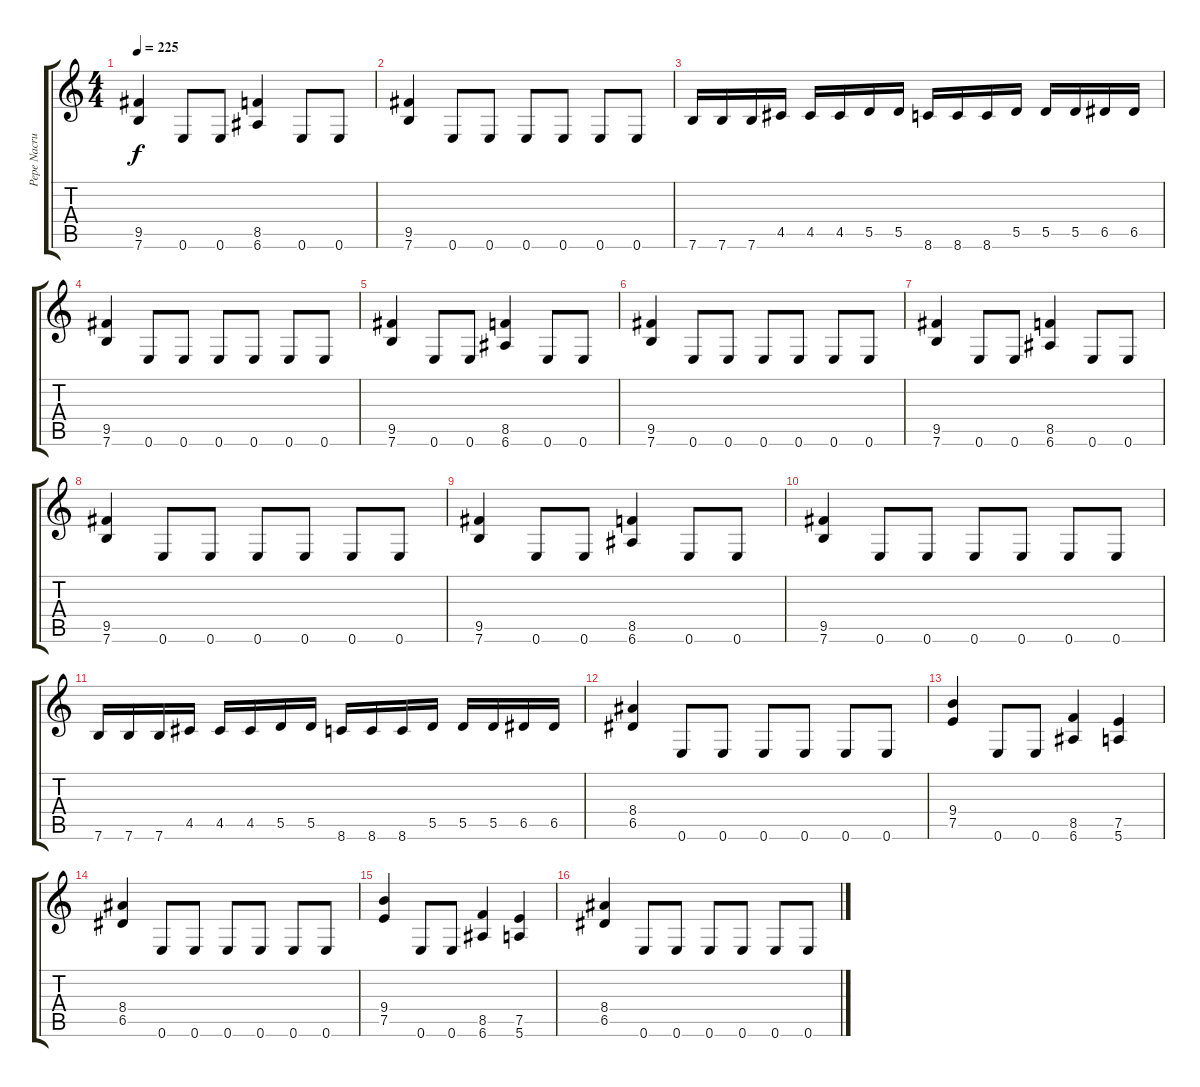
\track ("Pepe Nacrur" "Pepe Nacru") {instrument distortionguitar}
\staff {score tabs}
\tuning (E4 B3 G3 D3 A2 E2) {hide}
\ts (4 4)
\tempo 225
\clef g2
\ks c
(9.5 7.6).4{dy f} 0.6.8 0.6.8 (8.5 6.6).4 0.6.8 0.6.8 |
(9.5 7.6).4 0.6.8 0.6.8 0.6.8 0.6.8 0.6.8 0.6.8 |
7.6.16 7.6.16 7.6.16 4.5.16 4.5.16 4.5.16 5.5.16 5.5.16 8.6.16 8.6.16 8.6.16 5.5.16 5.5.16 5.5.16 6.5.16 6.5.16 |
(9.5 7.6).4 0.6.8 0.6.8 0.6.8 0.6.8 0.6.8 0.6.8 |
(9.5 7.6).4 0.6.8 0.6.8 (8.5 6.6).4 0.6.8 0.6.8 |
(9.5 7.6).4 0.6.8 0.6.8 0.6.8 0.6.8 0.6.8 0.6.8 |
(9.5 7.6).4 0.6.8 0.6.8 (8.5 6.6).4 0.6.8 0.6.8 |
(9.5 7.6).4 0.6.8 0.6.8 0.6.8 0.6.8 0.6.8 0.6.8 |
(9.5 7.6).4 0.6.8 0.6.8 (8.5 6.6).4 0.6.8 0.6.8 |
(9.5 7.6).4 0.6.8 0.6.8 0.6.8 0.6.8 0.6.8 0.6.8 |
7.6.16 7.6.16 7.6.16 4.5.16 4.5.16 4.5.16 5.5.16 5.5.16 8.6.16 8.6.16 8.6.16 5.5.16 5.5.16 5.5.16 6.5.16 6.5.16 |
(8.4 6.5).4 0.6.8 0.6.8 0.6.8 0.6.8 0.6.8 0.6.8 |
(9.4 7.5).4 0.6.8 0.6.8 (8.5 6.6).4 (7.5 5.6).4 |
(8.4 6.5).4 0.6.8 0.6.8 0.6.8 0.6.8 0.6.8 0.6.8 |
(9.4 7.5).4 0.6.8 0.6.8 (8.5 6.6).4 (7.5 5.6).4 |
(8.4 6.5).4 0.6.8 0.6.8 0.6.8 0.6.8 0.6.8 0.6.8
